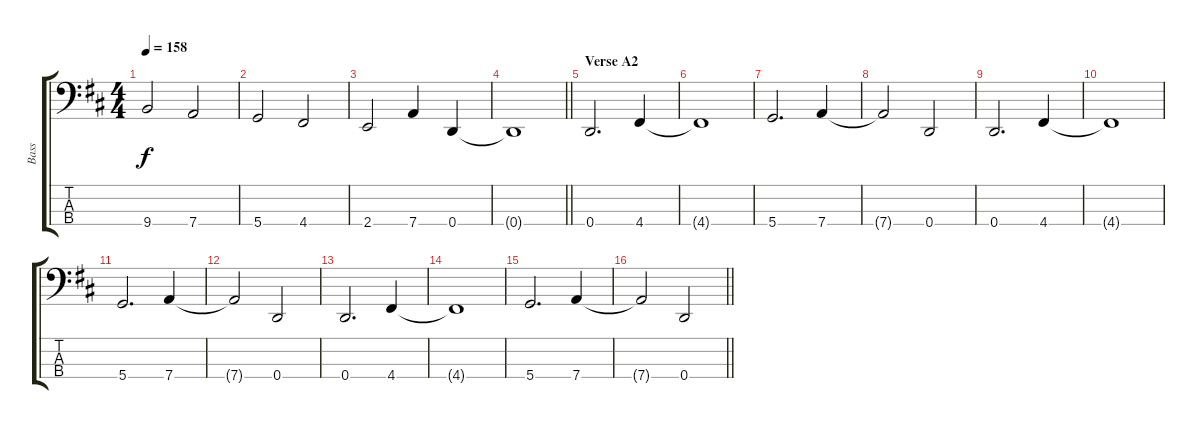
\track ("Bass" "Bass") {instrument electricbassfinger bank 255}
\staff {score tabs}
\tuning (G2 D2 A1 D1) {hide}
\ts (4 4)
\tempo 158
\clef f4
\ks d
9.4.2{dy f} 7.4.2 |
5.4.2 4.4.2 |
2.4.2 7.4.4 0.4.4 |
\barLineRight lightlight
0.4{t}.1 |
\section ("" "Verse A2")
0.4.2{d} 4.4.4 |
4.4{t}.1 |
5.4.2{d beam merge} 7.4.4 |
7.4{t}.2 0.4.2 |
0.4.2{d} 4.4.4 |
4.4{t}.1 |
5.4.2{d beam merge} 7.4.4 |
7.4{t}.2 0.4.2 |
0.4.2{d} 4.4.4 |
4.4{t}.1 |
5.4.2{d beam merge} 7.4.4 |
\barLineRight lightlight
7.4{t}.2 0.4.2
